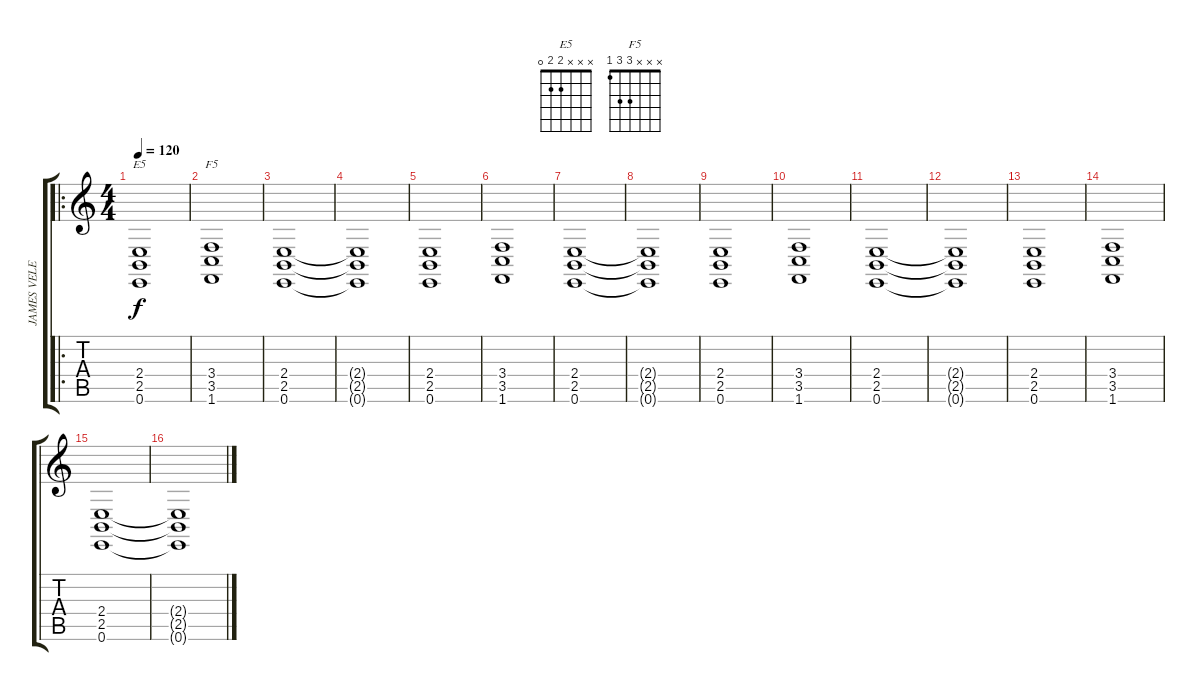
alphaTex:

\track ("JAMES VELEZ DARKJAMES TECLADOS" "JAMES VELE") {instrument fx7echoes}
\staff {score tabs}
\tuning (E4 B3 G3 D3 A2 E2) {hide}
\chord ("E5" x x x 2 2 0)
\chord ("F5" x x x 3 3 1)
\ro
\ts (4 4)
\tempo 120
\clef g2
\ks c
(2.4 2.5 0.6).1{ch "E5" dy f instrument fx7echoes} |
(3.4 3.5 1.6).1{ch "F5"} |
(2.4 2.5 0.6).1 |
(2.4{t} 2.5{t} 0.6{t}).1 |
(2.4 2.5 0.6).1 |
(3.4 3.5 1.6).1 |
(2.4 2.5 0.6).1 |
(2.4{t} 2.5{t} 0.6{t}).1 |
(2.4 2.5 0.6).1 |
(3.4 3.5 1.6).1 |
(2.4 2.5 0.6).1 |
(2.4{t} 2.5{t} 0.6{t}).1 |
(2.4 2.5 0.6).1 |
(3.4 3.5 1.6).1 |
(2.4 2.5 0.6).1 |
(2.4{t} 2.5{t} 0.6{t}).1
